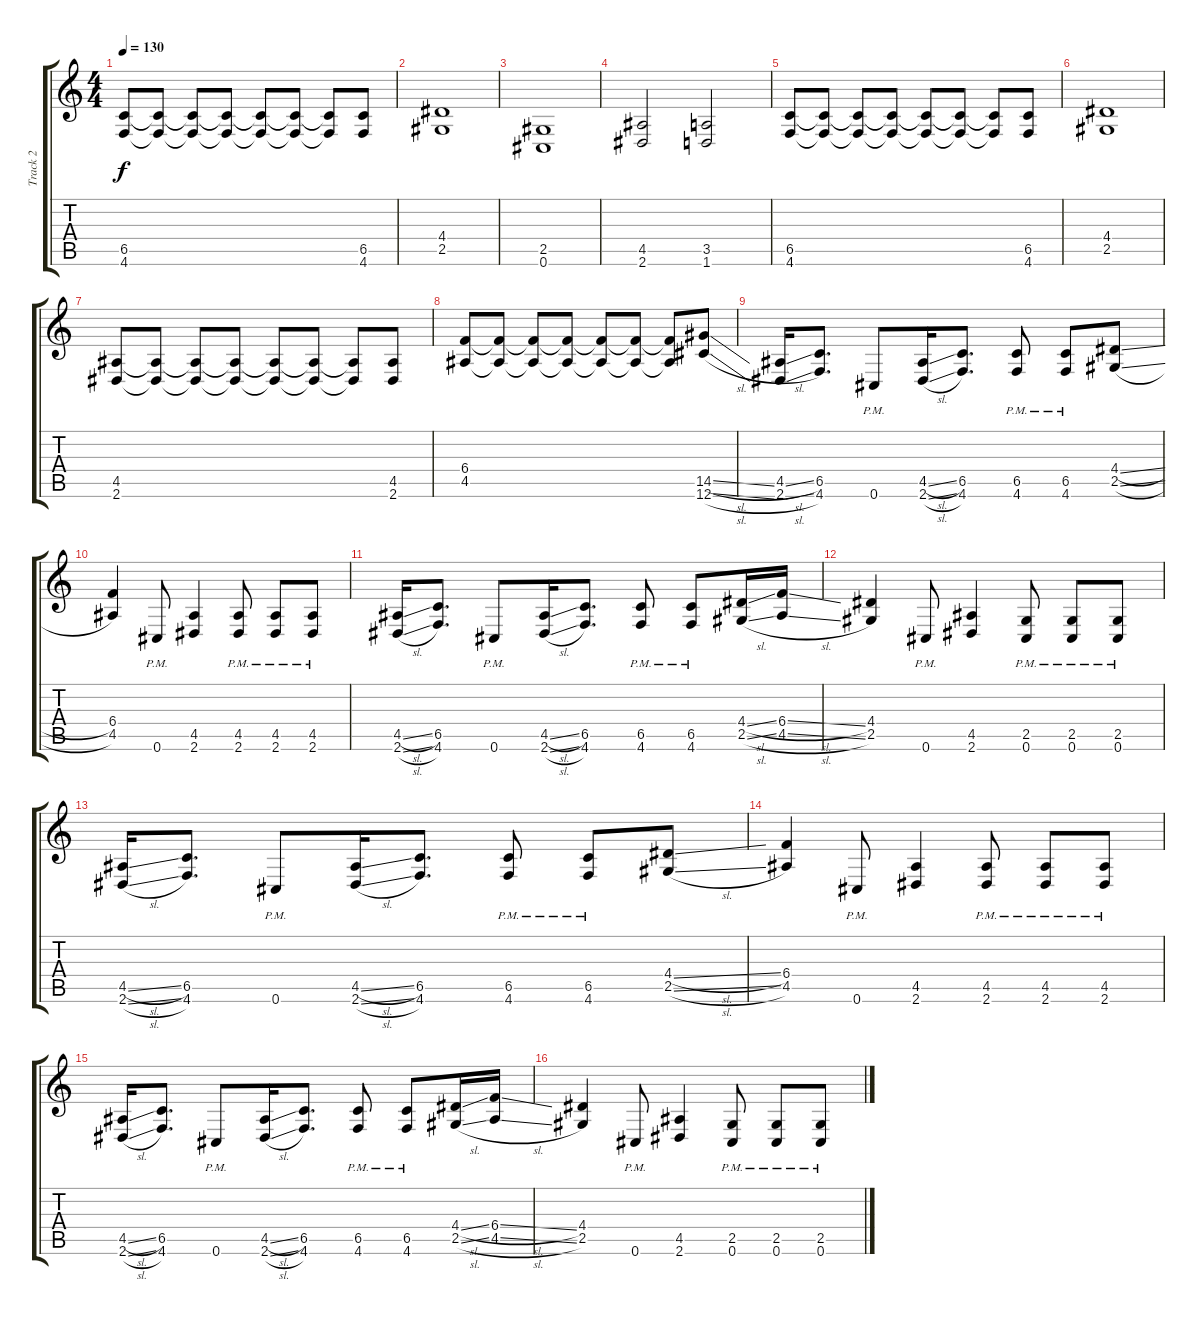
\track ("Track 2" "Track 2") {instrument distortionguitar}
\staff {score tabs}
\tuning (Db4 Ab3 E3 B2 Gb2 Db2) {hide}
\ts (4 4)
\tempo 130
\clef g2
\ks c
(6.5 4.6).8{dy f} (6.5{t} 4.6{t}).8 (6.5{t} 4.6{t}).8 (6.5{t} 4.6{t}).8 (6.5{t} 4.6{t}).8 (6.5{t} 4.6{t}).8 (6.5{t} 4.6{t}).8 (6.5 4.6).8 |
(4.4 2.5).1 |
(2.5 0.6).1 |
(4.5 2.6).2 (3.5 1.6).2 |
(6.5 4.6).8 (6.5{t} 4.6{t}).8 (6.5{t} 4.6{t}).8 (6.5{t} 4.6{t}).8 (6.5{t} 4.6{t}).8 (6.5{t} 4.6{t}).8 (6.5{t} 4.6{t}).8 (6.5 4.6).8 |
(4.4 2.5).1 |
(4.5 2.6).8 (4.5{t} 2.6{t}).8 (4.5{t} 2.6{t}).8 (4.5{t} 2.6{t}).8 (4.5{t} 2.6{t}).8 (4.5{t} 2.6{t}).8 (4.5{t} 2.6{t}).8 (4.5 2.6).8 |
(6.4 4.5).8 (6.4{t} 4.5{t}).8 (6.4{t} 4.5{t}).8 (6.4{t} 4.5{t}).8 (6.4{t} 4.5{t}).8 (6.4{t} 4.5{t}).8 (6.4{t} 4.5{t}).8 (14.5{sl} 12.6{sl}).8 |
(4.5{sl} 2.6{sl}).16 (6.5 4.6).8{d} 0.6{pm}.8 (4.5{sl} 2.6{sl}).16 (6.5 4.6).8{d} (6.5{pm} 4.6{pm}).8 (6.5{pm} 4.6{pm}).8 (4.4{sl} 2.5{sl}).8 |
(6.4 4.5).4 0.6{pm}.8 (4.5 2.6).4 (4.5{pm} 2.6{pm}).8 (4.5{pm} 2.6{pm}).8 (4.5{pm} 2.6{pm}).8 |
(4.5{sl} 2.6{sl}).16 (6.5 4.6).8{d} 0.6{pm}.8 (4.5{sl} 2.6{sl}).16 (6.5 4.6).8{d} (6.5{pm} 4.6{pm}).8 (6.5{pm} 4.6{pm}).8 (4.4{sl} 2.5{sl}).16 (6.4{sl} 4.5{sl}).16 |
(4.4 2.5).4 0.6{pm}.8 (4.5 2.6).4 (2.5{pm} 0.6).8 (2.5{pm} 0.6).8 (2.5{pm} 0.6).8 |
(4.5{sl} 2.6{sl}).16 (6.5 4.6).8{d} 0.6{pm}.8 (4.5{sl} 2.6{sl}).16 (6.5 4.6).8{d} (6.5{pm} 4.6{pm}).8 (6.5{pm} 4.6{pm}).8 (4.4{sl} 2.5{sl}).8 |
(6.4 4.5).4 0.6{pm}.8 (4.5 2.6).4 (4.5{pm} 2.6{pm}).8 (4.5{pm} 2.6{pm}).8 (4.5{pm} 2.6{pm}).8 |
(4.5{sl} 2.6{sl}).16 (6.5 4.6).8{d} 0.6{pm}.8 (4.5{sl} 2.6{sl}).16 (6.5 4.6).8{d} (6.5{pm} 4.6{pm}).8 (6.5{pm} 4.6{pm}).8 (4.4{sl} 2.5{sl}).16 (6.4{sl} 4.5{sl}).16 |
(4.4 2.5).4 0.6{pm}.8 (4.5 2.6).4 (2.5{pm} 0.6).8 (2.5{pm} 0.6).8 (2.5{pm} 0.6).8
